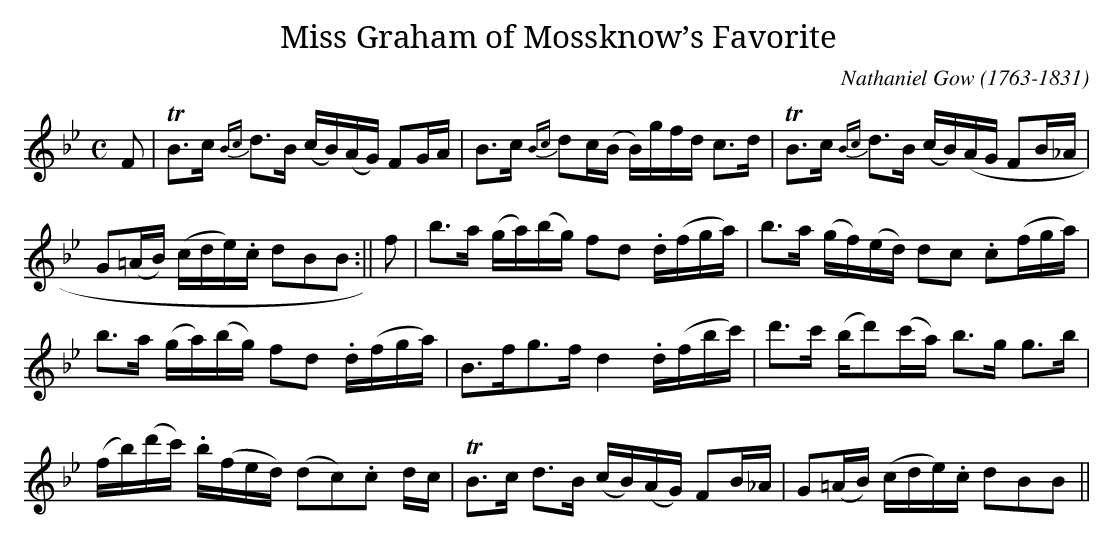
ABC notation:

X:1
T:Miss Graham of Mossknow’s Favorite
M:C
L:1/8
C:Nathaniel Gow (1763-1831)
K:Bb
F|TB>c {Bc}d>B (c/B/)(A/G/) FG/A/|B>c {Bc}dc/(B/ B/)g/f/d/ c>d|TB>c {Bc}d>B (c/B/)(A/G/ FB/_A/|
G(=A/B/) (c/d/e/).c/ dBB:||f|b>a (g/a/)(b/g/) fd .d/(f/g/a/)|b>a (g/f/)(e/d/) dc .c(f/g/a/)|
b>a (g/a/)(b/g/) fd .d/(f/g/a/)|B>fg>f d2 .d/(f/b/c'/)|d'>c' (b/d')(c'/a/) b>g g>b|
(f/b/)(d'/c'/) .b/(f/e/d/) (dc).c d/c/|TB>c d>B (c/B/)(A/G/) FB/_A/|G(=A/B/) (c/d/e/).c/ dBB||
